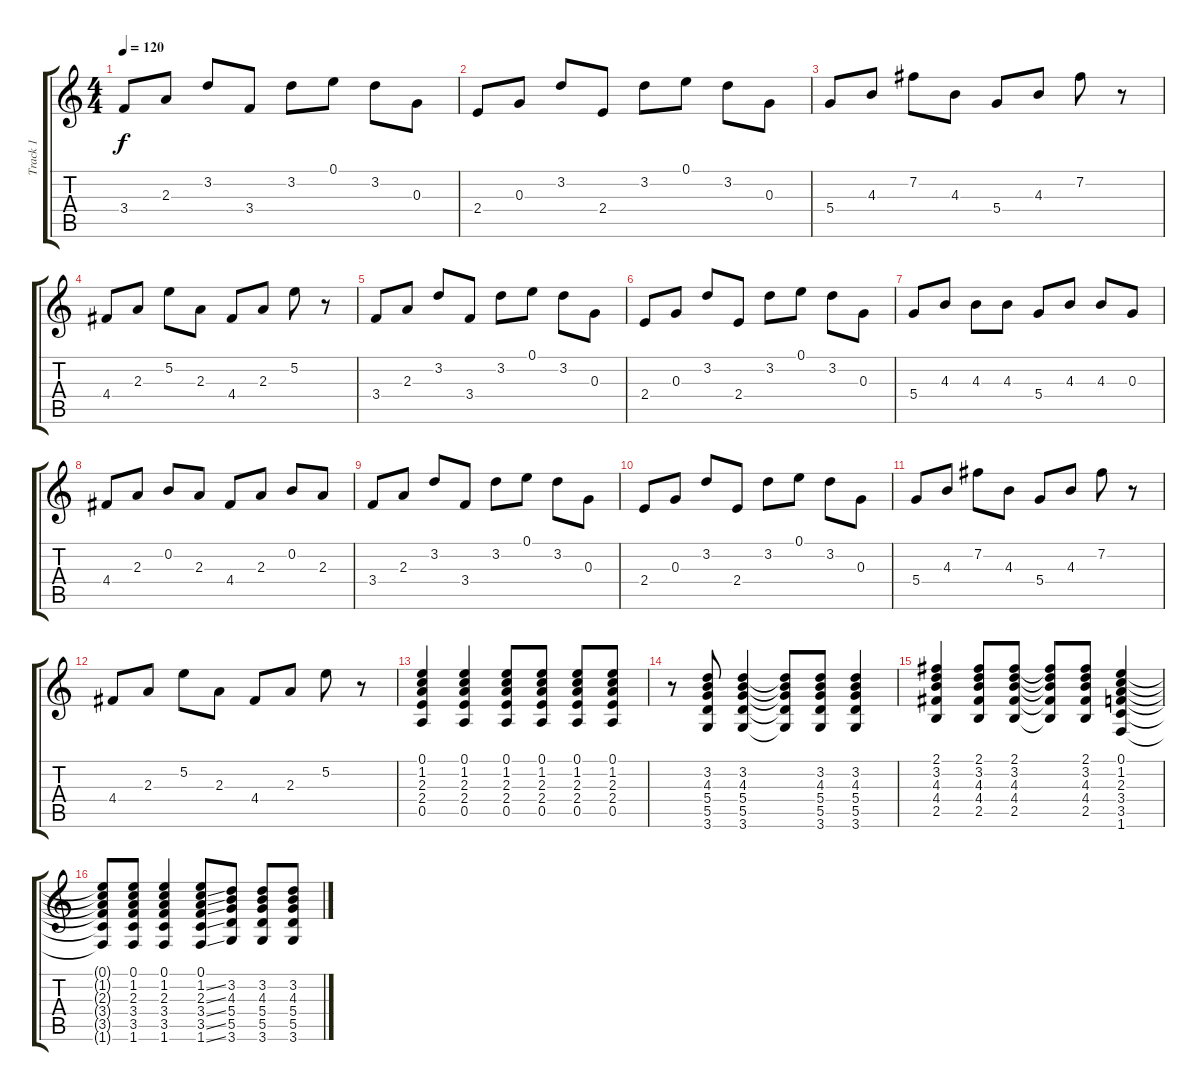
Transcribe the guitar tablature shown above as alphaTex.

\track ("Track 1" "Track 1") {instrument electricguitarclean}
\staff {score tabs}
\tuning (E4 B3 G3 D3 A2 E2) {hide}
\ts (4 4)
\tempo 120
\clef g2
\ks c
3.4.8{dy f} 2.3.8 3.2.8 3.4.8 3.2.8 0.1.8 3.2.8 0.3.8 |
2.4.8 0.3.8 3.2.8 2.4.8 3.2.8 0.1.8 3.2.8 0.3.8 |
5.4.8 4.3.8 7.2.8 4.3.8 5.4.8 4.3.8 7.2.8 r.8 |
4.4.8 2.3.8 5.2.8 2.3.8 4.4.8 2.3.8 5.2.8 r.8 |
3.4.8 2.3.8 3.2.8 3.4.8 3.2.8 0.1.8 3.2.8 0.3.8 |
2.4.8 0.3.8 3.2.8 2.4.8 3.2.8 0.1.8 3.2.8 0.3.8 |
5.4.8 4.3.8 4.3.8 4.3.8 5.4.8 4.3.8 4.3.8 0.3.8 |
4.4.8 2.3.8 0.2.8 2.3.8 4.4.8 2.3.8 0.2.8 2.3.8 |
3.4.8 2.3.8 3.2.8 3.4.8 3.2.8 0.1.8 3.2.8 0.3.8 |
2.4.8 0.3.8 3.2.8 2.4.8 3.2.8 0.1.8 3.2.8 0.3.8 |
5.4.8 4.3.8 7.2.8 4.3.8 5.4.8 4.3.8 7.2.8 r.8 |
4.4.8 2.3.8 5.2.8 2.3.8 4.4.8 2.3.8 5.2.8 r.8 |
(0.1 1.2 2.3 2.4 0.5).4 (0.1 1.2 2.3 2.4 0.5).4 (0.1 1.2 2.3 2.4 0.5).8 (0.1 1.2 2.3 2.4 0.5).8 (0.1 1.2 2.3 2.4 0.5).8 (0.1 1.2 2.3 2.4 0.5).8 |
r.8 (3.2 4.3 5.4 5.5 3.6).8 (3.2 4.3 5.4 5.5 3.6).4 (3.2{t} 4.3{t} 5.4{t} 5.5{t} 3.6{t}).8 (3.2 4.3 5.4 5.5 3.6).8 (3.2 4.3 5.4 5.5 3.6).4 |
(2.1 3.2 4.3 4.4 2.5).4 (2.1 3.2 4.3 4.4 2.5).8 (2.1 3.2 4.3 4.4 2.5).8 (2.1{t} 3.2{t} 4.3{t} 4.4{t} 2.5{t}).8 (2.1 3.2 4.3 4.4 2.5).8 (0.1 1.2 2.3 3.4 3.5 1.6).4 |
(0.1{t} 1.2{t} 2.3{t} 3.4{t} 3.5{t} 1.6{t}).8 (0.1 1.2 2.3 3.4 3.5 1.6).8 (0.1 1.2 2.3 3.4 3.5 1.6).4 (0.1{ss} 1.2{ss} 2.3{ss} 3.4{ss} 3.5{ss} 1.6{ss}).8 (3.2 4.3 5.4 5.5 3.6).8 (3.2 4.3 5.4 5.5 3.6).8 (3.2 4.3 5.4 5.5 3.6).8
